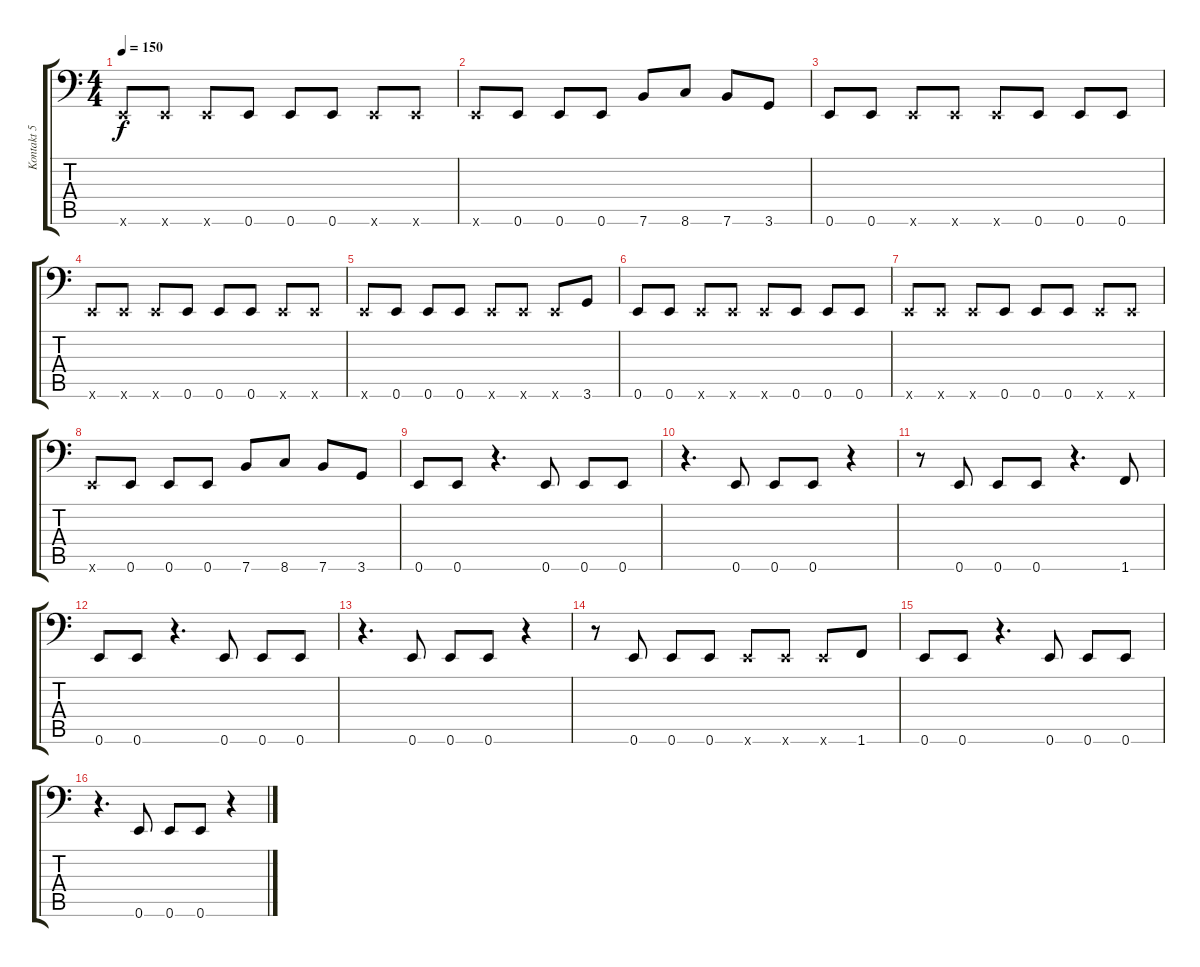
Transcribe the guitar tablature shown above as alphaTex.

\track ("Kontakt 5 (MIDI)" "Kontakt 5 ") {instrument distortionguitar}
\staff {score tabs}
\tuning (Gb3 Db3 A2 E2 B1 E1) {hide}
\ts (4 4)
\tempo 150
\clef f4
\ks c
0.6{x}.8{dy f} 0.6{x}.8 0.6{x}.8 0.6.8 0.6.8 0.6.8 0.6{x}.8 0.6{x}.8 |
0.6{x}.8 0.6.8 0.6.8 0.6.8 7.6.8 8.6.8 7.6.8 3.6.8 |
0.6.8 0.6.8 0.6{x}.8 0.6{x}.8 0.6{x}.8 0.6.8 0.6.8 0.6.8 |
0.6{x}.8 0.6{x}.8 0.6{x}.8 0.6.8 0.6.8 0.6.8 0.6{x}.8 0.6{x}.8 |
0.6{x}.8 0.6.8 0.6.8 0.6.8 0.6{x}.8 0.6{x}.8 0.6{x}.8 3.6.8 |
0.6.8 0.6.8 0.6{x}.8 0.6{x}.8 0.6{x}.8 0.6.8 0.6.8 0.6.8 |
0.6{x}.8 0.6{x}.8 0.6{x}.8 0.6.8 0.6.8 0.6.8 0.6{x}.8 0.6{x}.8 |
0.6{x}.8 0.6.8 0.6.8 0.6.8 7.6.8 8.6.8 7.6.8 3.6.8 |
0.6.8 0.6.8 r.4{d} 0.6.8 0.6.8 0.6.8 |
r.4{d} 0.6.8 0.6.8 0.6.8 r.4 |
r.8 0.6.8 0.6.8 0.6.8 r.4{d} 1.6.8 |
0.6.8 0.6.8 r.4{d} 0.6.8 0.6.8 0.6.8 |
r.4{d} 0.6.8 0.6.8 0.6.8 r.4 |
r.8 0.6.8 0.6.8 0.6.8 0.6{x}.8 0.6{x}.8 0.6{x}.8 1.6.8 |
0.6.8 0.6.8 r.4{d} 0.6.8 0.6.8 0.6.8 |
r.4{d} 0.6.8 0.6.8 0.6.8 r.4
